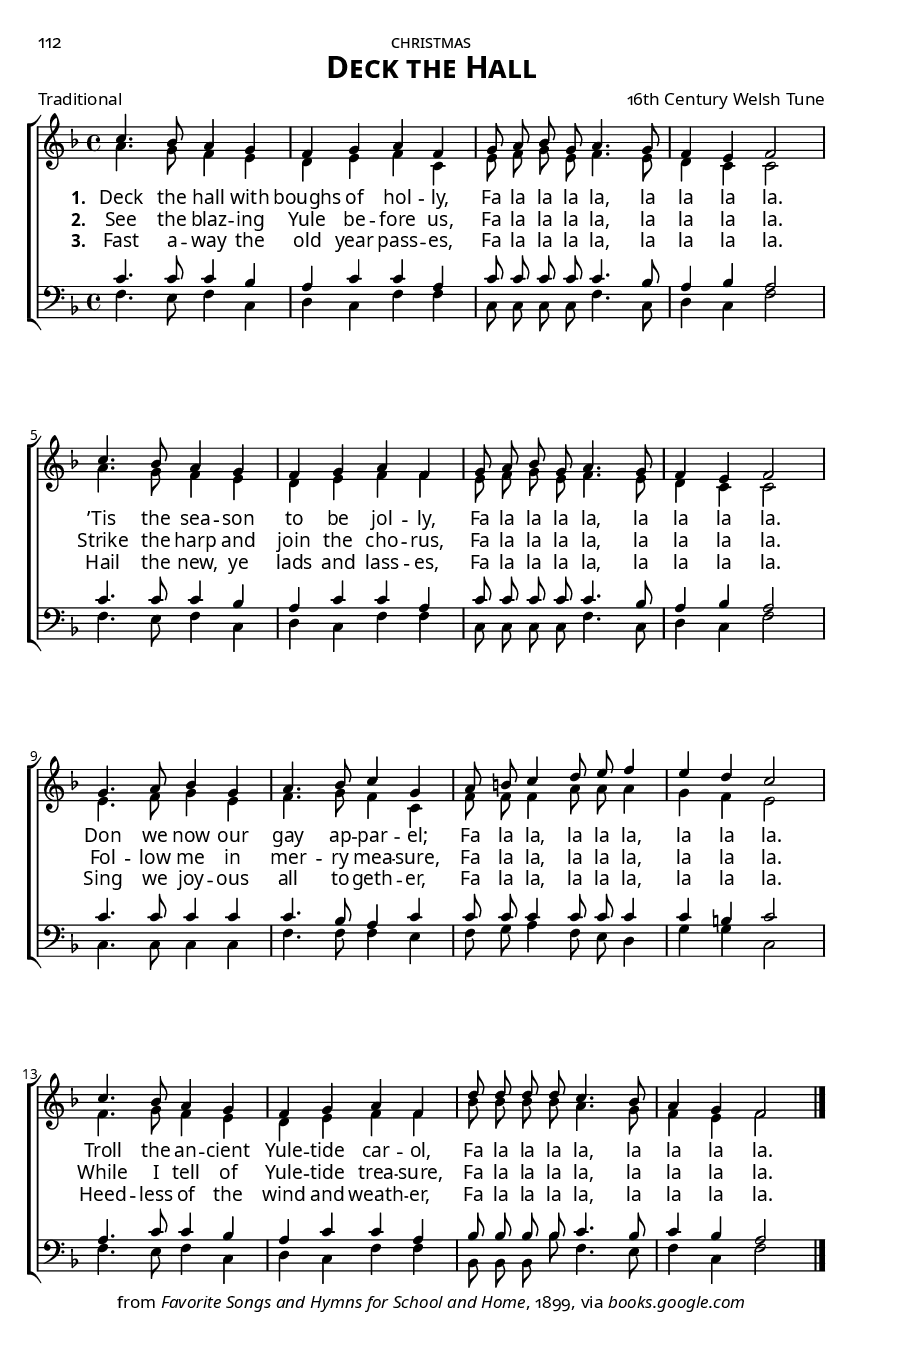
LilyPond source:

\version "2.14.2"
\include "util.ly"
\header {
  title = \markup{\override #'(font-name . "Garamond Premier Pro Semibold"){ \abs-fontsize #15 \smallCapsOldStyle"Deck the Hall"}}
  poet = \markup\oldStyleNum"Traditional"
  composer = \markup\oldStyleNum"16th Century Welsh Tune"
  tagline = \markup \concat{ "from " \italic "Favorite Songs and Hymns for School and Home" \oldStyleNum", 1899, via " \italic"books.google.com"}
}
\paper {
  paper-height = 9\in
  paper-width = 6\in
  indent = 0\in
  %system-system-spacing = #'((basic-distance . 10) (padding . 0))
  %system-system-spacing =
  %  #'((basic-distance . 0)
  %     (minimum-distance . 0)
  %     (padding . -0.35)
  %     (stretchability . 100))
  ragged-last-bottom = ##f
  ragged-bottom = ##f
  two-sided = ##t
  inner-margin = 0.5\in
  outer-margin = 0.25\in
  top-margin = 0.25\in
  bottom-margin = 0.25\in
  first-page-number = #112
  print-first-page-number = ##t
  headerLine = \markup{\override #'(font-name . "Garamond Premier Pro") \smallCapsOldStyle"christmas"}
  oddHeaderMarkup = \markup\fill-line{
     \override #'(font-name . "Garamond Premier Pro")\abs-fontsize #8.5
     \combine 
        \fill-line{"" \on-the-fly #print-page-number-check-first
        \oldStylePageNum""
        }
        \fill-line{\headerLine}
  }
  evenHeaderMarkup = \markup {
     \override #'(font-name . "Garamond Premier Pro")\abs-fontsize #8.5
     \combine
        \on-the-fly #print-page-number-check-first
        \oldStylePageNum""
        \fill-line{\headerLine}
  }
}
#(set-global-staff-size 15) \paper{ #(define fonts (make-pango-font-tree "GoudyOlSt BT" "Garamond Premier Pro" "Garamond Premier Pro" (/ 15 20))) }
global = {
  \key f \major
  \time 4/4
  \autoBeamOff
  \override DynamicLineSpanner #'staff-padding = #0.0
  \override DynamicLineSpanner #'Y-extent = #'(-1 . 1)
}

sopMusic = \relative c'' {
  c4. bes8 a4 g |
  f g a f |
  g8\noBeam a\noBeam bes\noBeam g\noBeam a4. g8 |
  f4 e f2 | \break
  
  c'4. bes8 a4 g |
  f g a f |
  g8\noBeam a\noBeam bes\noBeam g\noBeam a4. g8 |
  f4 e f2 | \break
  
  g4. a8 bes4 g |
  a4. bes8 c4 g |
  a8 b c4 d8 e f4 |
  e d c2 | \break
  
  c4. bes8 a4 g |
  f g a f |
  d'8\noBeam d\noBeam d\noBeam d\noBeam c4. bes8 |
  a4 g f2 \bar "|."
}
sopWords = \lyricmode {
  
}

altoMusic = \relative c' {
  a'4. g8 f4 e |
  d e f c |
  e8\noBeam f\noBeam g\noBeam e\noBeam f4. e8 |
  d4 c c2 |
  
  a'4. g8 f4 e |
  d e f f |
  e8\noBeam f\noBeam g\noBeam e\noBeam f4. e8 |
  d4 c c2 |
  
  e4. f8 g4 e |
  f4. g8 f4 c |
  f8 f f4 a8 a a4 |
  g f e2 |
  
  f4. g8 f4 e |
  d e f f |
  bes8 bes bes bes a4. g8 |
  f4 e f2 \bar "|."
}
altoWords = \lyricmode {
  \dropLyricsV
  \set stanza = #"1. "
  Deck the hall with boughs of hol -- ly, Fa la la la la, la la la la.
  ’Tis the sea -- son to be jol -- ly, Fa la la la la, la la la la.
  Don we now our gay ap -- par -- el; Fa la la, la la la, la la la.
  Troll the an -- cient Yule -- tide car -- ol, Fa la la la la, la la la la.
}
altoWordsII = \lyricmode {
  \dropLyricsV
  \set stanza = #"2. "
  See the blaz -- ing Yule be -- fore us, Fa la la la la, la la la la.
  Strike the harp and join the cho -- rus, Fa la la la la, la la la la.
  Fol -- low me in mer -- ry mea -- sure, Fa la la, la la la, la la la.
  While I tell of Yule -- tide trea -- sure, Fa la la la la, la la la la.
}
altoWordsIII = \lyricmode {
  \dropLyricsV
  \set stanza = #"3. "
  Fast a -- way the old year pass -- es, Fa la la la la, la la la la.
  Hail the new, ye lads and lass -- es, Fa la la la la, la la la la.
  Sing we joy -- ous all to -- geth -- er, Fa la la, la la la, la la la.
  Heed -- less of the wind and weath -- er, Fa la la la la, la la la la.
  
}
altoWordsIV = \lyricmode {
}

tenorMusic = \relative c' {
  c4. c8 c4 bes |
  a c c a |
  c8\noBeam c\noBeam c\noBeam c\noBeam c4. bes8 |
  a4 bes a2 |
  
  c4. c8 c4 bes |
  a c c a |
  c8\noBeam c\noBeam c\noBeam c\noBeam c4. bes8 |
  a4 bes a2 |
  
  c4. c8 c4 c |
  c4. bes8 a4 c |
  c8 c c4 c8 c c4 |
  c b c2 |
  
  a4. c8 c4 bes |
  a c c a |
  bes8\noBeam bes\noBeam bes\noBeam bes\noBeam c4. bes8 |
  c4 bes a2 \bar "|."
}
tenorWords = \lyricmode {

}

bassMusic = \relative c {
  f4. e8 f4 c |
  d c f f |
  c8\noBeam c\noBeam c\noBeam c\noBeam f4. c8 |
  d4 c f2 |
  
  f4. e8 f4 c |
  d c f f |
  c8\noBeam c\noBeam c\noBeam c\noBeam f4. c8 |
  d4 c f2 |
  
  c4. c8 c4 c |
  f4. f8 f4 e |
  f8 g a4 f8 e d4 |
  g g c,2 |
  
  f4. e8 f4 c |
  d c f f |
  bes,8\noBeam bes\noBeam bes\noBeam bes'\noBeam f4. e8 |
  f4 c f2 \bar "|."
}
bassWords = \lyricmode {

}

\score {
  <<
   \new ChoirStaff <<
%    \new Lyrics = sopranos \with { \override VerticalAxisGroup #'nonstaff-relatedstaff-spacing = #'((basic-distance . 1)) }
    \new Staff = women <<
      \new Voice = "sopranos" { \voiceOne << \global \sopMusic >> }
      \new Voice = "altos" { \voiceTwo << \global \altoMusic >> }
    >>
    \new Lyrics \with { alignAboveContext = #"women" \override VerticalAxisGroup #'nonstaff-relatedstaff-spacing = #'((basic-distance . 1))} \lyricsto "sopranos" \sopWords
    \new Lyrics = "altosIV"  \with { alignBelowContext = #"women" } \lyricsto "sopranos" \altoWordsIV
    \new Lyrics = "altosIII"  \with { alignBelowContext = #"women" } \lyricsto "sopranos" \altoWordsIII
    \new Lyrics = "altosII"  \with { alignBelowContext = #"women" } \lyricsto "sopranos" \altoWordsII
    \new Lyrics = "altos"  \with { alignBelowContext = #"women" \override VerticalAxisGroup #'nonstaff-relatedstaff-spacing = #'((basic-distance . 1)) } \lyricsto "sopranos" \altoWords
   \new Staff = men <<
      \clef bass
      \new Voice = "tenors" { \voiceOne << \global \tenorMusic >> }
      \new Voice = "basses" { \voiceTwo << \global \bassMusic >> }
    >>
    \new Lyrics \with { alignAboveContext = #"men" \override VerticalAxisGroup #'nonstaff-relatedstaff-spacing = #'((basic-distance . 1)) } \lyricsto "tenors" \tenorWords
    \new Lyrics \with { alignBelowContext = #"men" \override VerticalAxisGroup #'nonstaff-relatedstaff-spacing = #'((basic-distance . 1)) } \lyricsto "basses" \bassWords
  >>
%    \new PianoStaff << \new Staff { \new Voice { \pianoRH } } \new Staff { \clef "bass" \pianoLH } >>
  >>
  \layout {
    \context {
      \Score
      %\override SpacingSpanner #'base-shortest-duration = #(ly:make-moment 1 8)
      %\override SpacingSpanner #'common-shortest-duration = #(ly:make-moment 1 4)
    }
    \context {
      % Remove all empty staves
      % \Staff \RemoveEmptyStaves \override VerticalAxisGroup #'remove-first = ##t
    }
    \context {
      \Lyrics
      \override LyricText #'X-offset = #center-on-word
    }
  }
  \midi {
    \tempo 4 = 180
    \set Staff.midiInstrument = "flute"
  
    \context {
      \Voice
      \remove "Dynamic_performer"
    }
  }
}
